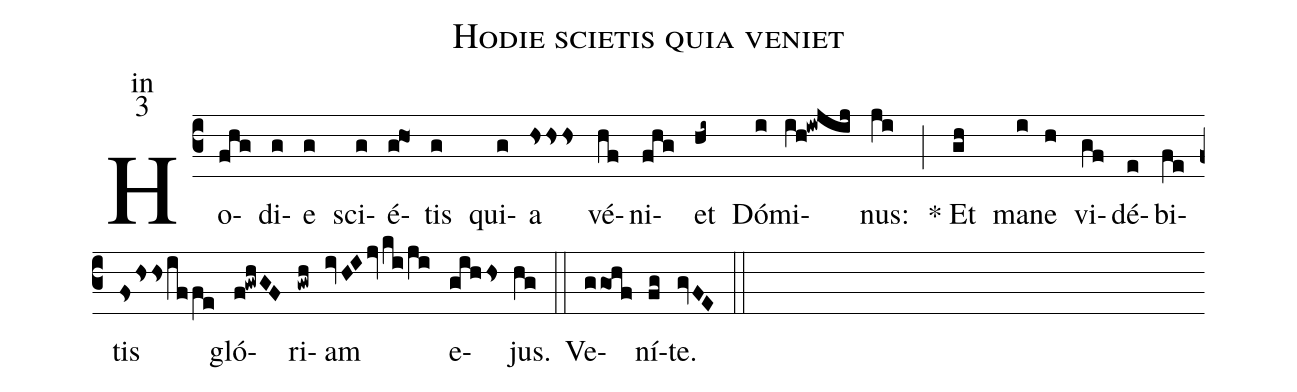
name:Hodie scietis quia veniet;
office-part:in;
mode:3;
%%
(c3) Ho(fhg)di(g)e(g) sci(g)é(g!ho1)tis(g) qui(g)a(hshshs) vé(hf)ni(fhg)et(hi~) Dó(i)mi(ih!iwjij)nus:(ji) (;)
<sp>*</sp> Et(gh) ma(i)ne(h) vi(gf)dé(e)bi(fe)tis(fshssiffe) gló(f!gwhGF)ri(gwh)am(ivHIjvki/ji) e(gihhs)jus.(hg) (::)
Ve(g/go1hf)ní(fg)te.(gvFE) (::)
